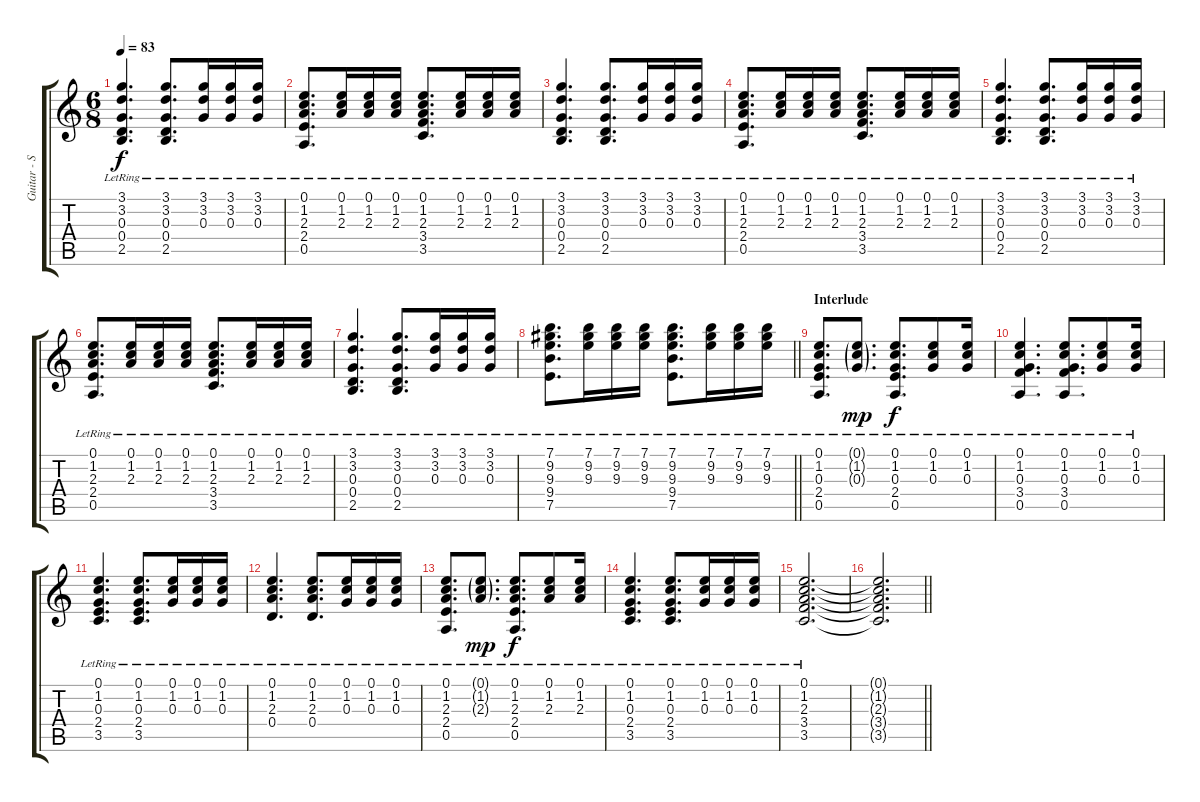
\track ("Guitar - Simon Neil" "Guitar - S") {instrument electricguitarclean}
\staff {score tabs}
\tuning (E4 B3 G3 D3 A2 D2) {hide}
\ts (6 8)
\tempo 83
\clef g2
\ks aminor
(3.1{lr} 3.2{lr} 0.3{lr} 0.4{lr} 2.5{lr}).4{d dy f} (3.1{lr} 3.2{lr} 0.3{lr} 0.4{lr} 2.5{lr}).8{d} (3.1{lr} 3.2{lr} 0.3{lr}).16 (3.1{lr} 3.2{lr} 0.3{lr}).16 (3.1{lr} 3.2{lr} 0.3{lr}).16 |
(0.1{lr} 1.2{lr} 2.3{lr} 2.4{lr} 0.5{lr}).8{d} (0.1{lr} 1.2{lr} 2.3{lr}).16 (0.1{lr} 1.2{lr} 2.3{lr}).16 (0.1{lr} 1.2{lr} 2.3{lr}).16 (0.1{lr} 1.2{lr} 2.3{lr} 3.4{lr} 3.5{lr}).8{d} (0.1{lr} 1.2{lr} 2.3{lr}).16 (0.1{lr} 1.2{lr} 2.3{lr}).16 (0.1{lr} 1.2{lr} 2.3{lr}).16 |
(3.1{lr} 3.2{lr} 0.3{lr} 0.4{lr} 2.5{lr}).4{d} (3.1{lr} 3.2{lr} 0.3{lr} 0.4{lr} 2.5{lr}).8{d} (3.1{lr} 3.2{lr} 0.3{lr}).16 (3.1{lr} 3.2{lr} 0.3{lr}).16 (3.1{lr} 3.2{lr} 0.3{lr}).16 |
(0.1{lr} 1.2{lr} 2.3{lr} 2.4{lr} 0.5{lr}).8{d} (0.1{lr} 1.2{lr} 2.3{lr}).16 (0.1{lr} 1.2{lr} 2.3{lr}).16 (0.1{lr} 1.2{lr} 2.3{lr}).16 (0.1{lr} 1.2{lr} 2.3{lr} 3.4{lr} 3.5{lr}).8{d} (0.1{lr} 1.2{lr} 2.3{lr}).16 (0.1{lr} 1.2{lr} 2.3{lr}).16 (0.1{lr} 1.2{lr} 2.3{lr}).16 |
(3.1{lr} 3.2{lr} 0.3{lr} 0.4{lr} 2.5{lr}).4{d} (3.1{lr} 3.2{lr} 0.3{lr} 0.4{lr} 2.5{lr}).8{d} (3.1{lr} 3.2{lr} 0.3{lr}).16 (3.1{lr} 3.2{lr} 0.3{lr}).16 (3.1{lr} 3.2{lr} 0.3{lr}).16 |
(0.1{lr} 1.2{lr} 2.3{lr} 2.4{lr} 0.5{lr}).8{d} (0.1{lr} 1.2{lr} 2.3{lr}).16 (0.1{lr} 1.2{lr} 2.3{lr}).16 (0.1{lr} 1.2{lr} 2.3{lr}).16 (0.1{lr} 1.2{lr} 2.3{lr} 3.4{lr} 3.5{lr}).8{d} (0.1{lr} 1.2{lr} 2.3{lr}).16 (0.1{lr} 1.2{lr} 2.3{lr}).16 (0.1{lr} 1.2{lr} 2.3{lr}).16 |
(3.1{lr} 3.2{lr} 0.3{lr} 0.4{lr} 2.5{lr}).4{d} (3.1{lr} 3.2{lr} 0.3{lr} 0.4{lr} 2.5{lr}).8{d} (3.1{lr} 3.2{lr} 0.3{lr}).16 (3.1{lr} 3.2{lr} 0.3{lr}).16 (3.1{lr} 3.2{lr} 0.3{lr}).16 |
\barLineRight lightlight
(7.1{lr} 9.2{lr} 9.3{lr} 9.4{lr} 7.5{lr}).8{d} (7.1{lr} 9.2{lr} 9.3{lr}).16 (7.1{lr} 9.2{lr} 9.3{lr}).16 (7.1{lr} 9.2{lr} 9.3{lr}).16 (7.1{lr} 9.2{lr} 9.3{lr} 9.4{lr} 7.5{lr}).8{d} (7.1{lr} 9.2{lr} 9.3{lr}).16 (7.1{lr} 9.2{lr} 9.3{lr}).16 (7.1{lr} 9.2{lr} 9.3{lr}).16 |
\section ("" "Interlude")
(0.1{lr} 1.2{lr} 0.3{lr} 2.4{lr} 0.5{lr}).8{d} (0.1{g lr} 1.2{g lr} 0.3{g lr}).8{d dy mp} (0.1{lr} 1.2{lr} 0.3{lr} 2.4{lr} 0.5{lr}).8{d dy f} (0.1{lr} 1.2{lr} 0.3{lr}).8 (0.1{lr} 1.2{lr} 0.3{lr}).16 |
(0.1{lr} 1.2{lr} 0.3{lr} 3.4{lr} 0.5{lr}).4{d} (0.1{lr} 1.2{lr} 0.3{lr} 3.4{lr} 0.5{lr}).8{d} (0.1{lr} 1.2{lr} 0.3{lr}).8 (0.1{lr} 1.2{lr} 0.3{lr}).16 |
(0.1{lr} 1.2{lr} 0.3{lr} 2.4{lr} 3.5{lr}).4{d} (0.1{lr} 1.2{lr} 0.3{lr} 2.4{lr} 3.5{lr}).8{d} (0.1{lr} 1.2{lr} 0.3{lr}).16 (0.1{lr} 1.2{lr} 0.3{lr}).16 (0.1{lr} 1.2{lr} 0.3{lr}).16 |
(0.1{lr} 1.2{lr} 2.3{lr} 0.4{lr}).4{d} (0.1{lr} 1.2{lr} 2.3{lr} 0.4{lr}).8{d} (0.1{lr} 1.2{lr} 0.3{lr}).16 (0.1{lr} 1.2{lr} 0.3{lr}).16 (0.1{lr} 1.2{lr} 0.3{lr}).16 |
(0.1{lr} 1.2{lr} 2.3{lr} 2.4{lr} 0.5{lr}).8{d} (0.1{g lr} 1.2{g lr} 2.3{g lr}).8{d dy mp} (0.1{lr} 1.2{lr} 2.3{lr} 2.4{lr} 0.5{lr}).8{d dy f} (0.1{lr} 1.2{lr} 2.3{lr}).8 (0.1{lr} 1.2{lr} 2.3{lr}).16 |
(0.1{lr} 1.2{lr} 0.3{lr} 2.4{lr} 3.5{lr}).4{d} (0.1{lr} 1.2{lr} 0.3{lr} 2.4{lr} 3.5{lr}).8{d} (0.1{lr} 1.2{lr} 0.3{lr}).16 (0.1{lr} 1.2{lr} 0.3{lr}).16 (0.1{lr} 1.2{lr} 0.3{lr}).16 |
(0.1{lr} 1.2{lr} 2.3{lr} 3.4{lr} 3.5{lr}).2{d} |
\barLineRight lightlight
(0.1{t} 1.2{t} 2.3{t} 3.4{t} 3.5{t}).2{d}
